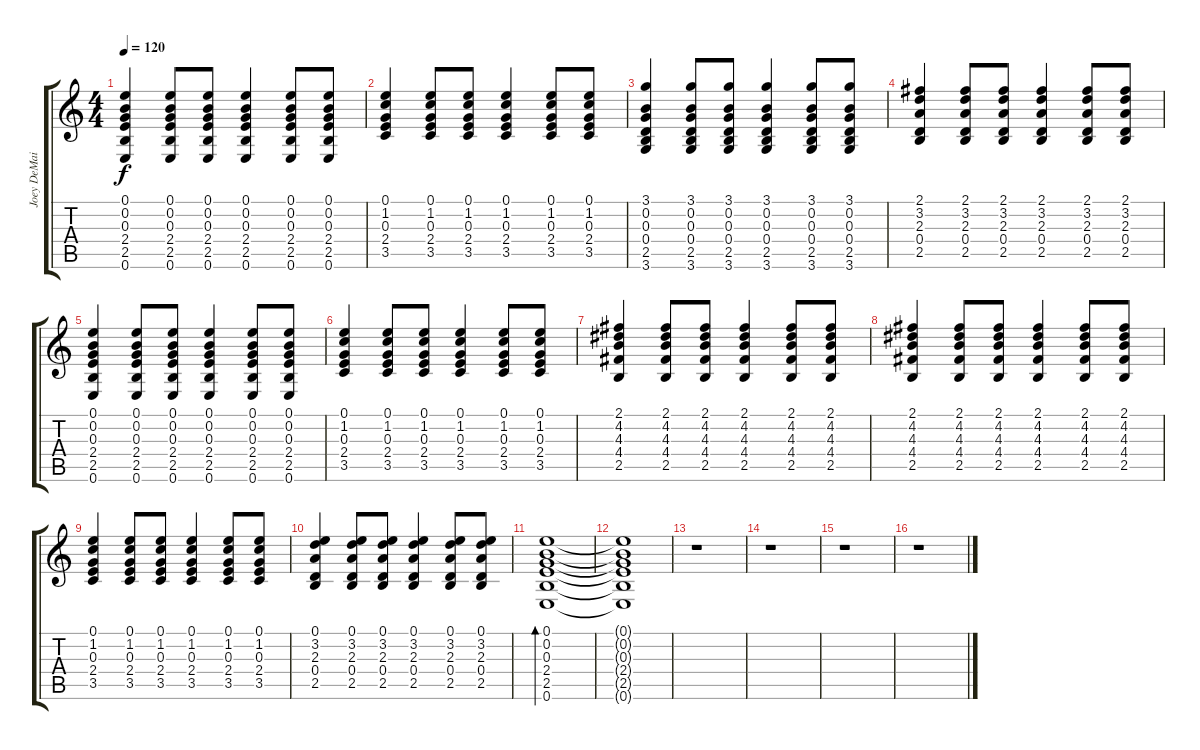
\track ("Joey DeMaio acoustic guitar" "Joey DeMai") {instrument acousticguitarsteel}
\staff {score tabs}
\tuning (E4 B3 G3 D3 A2 E2) {hide}
\ts (4 4)
\tempo 120
\clef g2
\ks c
(0.1 0.2 0.3 2.4 2.5 0.6).4{dy f} (0.1 0.2 0.3 2.4 2.5 0.6).8 (0.1 0.2 0.3 2.4 2.5 0.6).8 (0.1 0.2 0.3 2.4 2.5 0.6).4 (0.1 0.2 0.3 2.4 2.5 0.6).8 (0.1 0.2 0.3 2.4 2.5 0.6).8 |
(0.1 1.2 0.3 2.4 3.5).4 (0.1 1.2 0.3 2.4 3.5).8 (0.1 1.2 0.3 2.4 3.5).8 (0.1 1.2 0.3 2.4 3.5).4 (0.1 1.2 0.3 2.4 3.5).8 (0.1 1.2 0.3 2.4 3.5).8 |
(3.1 0.2 0.3 0.4 2.5 3.6).4 (3.1 0.2 0.3 0.4 2.5 3.6).8 (3.1 0.2 0.3 0.4 2.5 3.6).8 (3.1 0.2 0.3 0.4 2.5 3.6).4 (3.1 0.2 0.3 0.4 2.5 3.6).8 (3.1 0.2 0.3 0.4 2.5 3.6).8 |
(2.1 3.2 2.3 0.4 2.5).4 (2.1 3.2 2.3 0.4 2.5).8 (2.1 3.2 2.3 0.4 2.5).8 (2.1 3.2 2.3 0.4 2.5).4 (2.1 3.2 2.3 0.4 2.5).8 (2.1 3.2 2.3 0.4 2.5).8 |
(0.1 0.2 0.3 2.4 2.5 0.6).4 (0.1 0.2 0.3 2.4 2.5 0.6).8 (0.1 0.2 0.3 2.4 2.5 0.6).8 (0.1 0.2 0.3 2.4 2.5 0.6).4 (0.1 0.2 0.3 2.4 2.5 0.6).8 (0.1 0.2 0.3 2.4 2.5 0.6).8 |
(0.1 1.2 0.3 2.4 3.5).4 (0.1 1.2 0.3 2.4 3.5).8 (0.1 1.2 0.3 2.4 3.5).8 (0.1 1.2 0.3 2.4 3.5).4 (0.1 1.2 0.3 2.4 3.5).8 (0.1 1.2 0.3 2.4 3.5).8 |
(2.1 4.2 4.3 4.4 2.5).4 (2.1 4.2 4.3 4.4 2.5).8 (2.1 4.2 4.3 4.4 2.5).8 (2.1 4.2 4.3 4.4 2.5).4 (2.1 4.2 4.3 4.4 2.5).8 (2.1 4.2 4.3 4.4 2.5).8 |
(2.1 4.2 4.3 4.4 2.5).4 (2.1 4.2 4.3 4.4 2.5).8 (2.1 4.2 4.3 4.4 2.5).8 (2.1 4.2 4.3 4.4 2.5).4 (2.1 4.2 4.3 4.4 2.5).8 (2.1 4.2 4.3 4.4 2.5).8 |
(0.1 1.2 0.3 2.4 3.5).4 (0.1 1.2 0.3 2.4 3.5).8 (0.1 1.2 0.3 2.4 3.5).8 (0.1 1.2 0.3 2.4 3.5).4 (0.1 1.2 0.3 2.4 3.5).8 (0.1 1.2 0.3 2.4 3.5).8 |
(0.1 3.2 2.3 0.4 2.5).4 (0.1 3.2 2.3 0.4 2.5).8 (0.1 3.2 2.3 0.4 2.5).8 (0.1 3.2 2.3 0.4 2.5).4 (0.1 3.2 2.3 0.4 2.5).8 (0.1 3.2 2.3 0.4 2.5).8 |
(0.1 0.2 0.3 2.4 2.5 0.6).1{bd 240} |
(0.1{t} 0.2{t} 0.3{t} 2.4{t} 2.5{t} 0.6{t}).1 |
r.1 |
r.1 |
r.1 |
r.1
